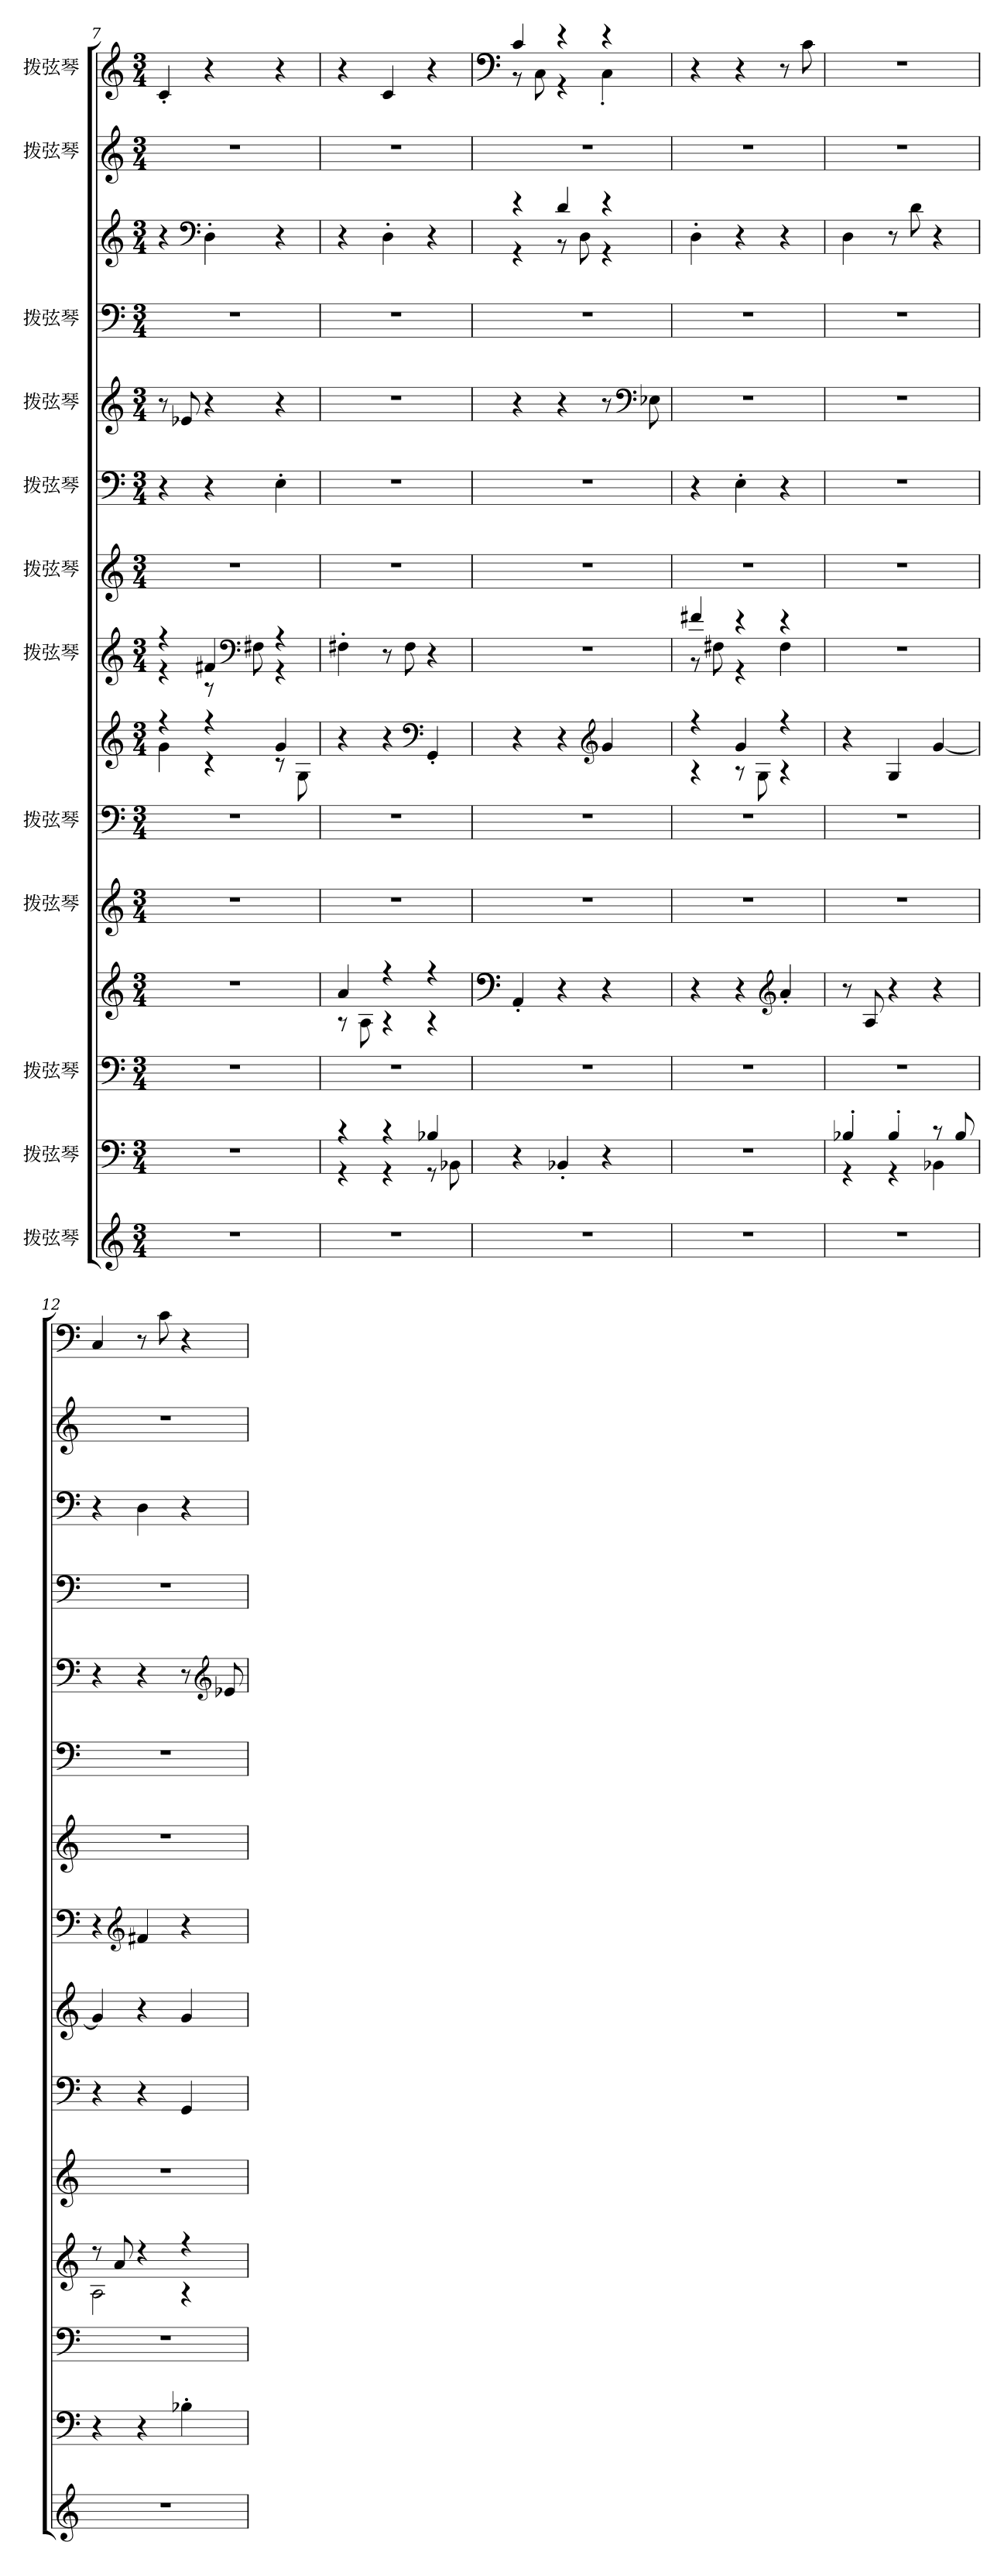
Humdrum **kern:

**kern	**kern	**kern	**kern	**kern	**kern	**kern	**kern	**kern	**kern	**kern	**kern	**kern	**kern	**kern
*part12	*part11	*part10	*part10	*part9	*part8	*part8	*part7	*part6	*part5	*part4	*part3	*part3	*part2	*part1
*staff15	*staff14	*staff13	*staff12	*staff11	*staff10	*staff9	*staff8	*staff7	*staff6	*staff5	*staff4	*staff3	*staff2	*staff1
*I"拨弦琴	*I"拨弦琴	*I"拨弦琴	*	*I"拨弦琴	*I"拨弦琴	*	*I"拨弦琴	*I"拨弦琴	*I"拨弦琴	*I"拨弦琴	*I"拨弦琴	*	*I"拨弦琴	*I"拨弦琴
*clefG2	*clefF4	*clefF4	*clefG2	*clefG2	*clefF4	*clefG2	*clefG2	*clefG2	*clefF4	*clefG2	*clefF4	*clefG2	*clefG2	*clefG2
*k[]	*k[]	*k[]	*k[]	*k[]	*k[]	*k[]	*k[]	*k[]	*k[]	*k[]	*k[]	*k[]	*k[]	*k[]
*M3/4	*M3/4	*M3/4	*M3/4	*M3/4	*M3/4	*M3/4	*M3/4	*M3/4	*M3/4	*M3/4	*M3/4	*M3/4	*M3/4	*M3/4
=7	=7	=7	=7	=7	=7	=7	=7	=7	=7	=7	=7	=7	=7	=7
*	*	*	*	*	*	*^	*^	*	*	*	*	*	*	*
2.r	2.r	2.r	2.r	2.r	2.r	4r	4g\	4r	4r	2.r	4r	8r	2.r	4r	2.r	4c'/
.	.	.	.	.	.	.	.	.	.	.	.	8e-X/	.	.	.	.
*	*	*	*	*	*	*	*	*	*	*	*	*	*	*clefF4	*	*
.	.	.	.	.	.	4r	4r	4f#X/	8r	.	4r	4r	.	4D'\	.	4r
*	*	*	*	*	*	*	*	*clefF4	*	*	*	*	*	*	*	*
.	.	.	.	.	.	.	.	.	8F#X\	.	.	.	.	.	.	.
.	.	.	.	.	.	4g/	8r	4r	4r	.	4E'\	4r	.	4r	.	4r
.	.	.	.	.	.	.	8G\	.	.	.	.	.	.	.	.	.
*	*	*	*	*	*	*v	*v	*	*	*	*	*	*	*	*	*
*	*	*	*	*	*	*	*v	*v	*	*	*	*	*	*	*
=8	=8	=8	=8	=8	=8	=8	=8	=8	=8	=8	=8	=8	=8	=8
*	*^	*	*^	*	*	*	*	*	*	*	*	*	*	*
2.r	4r	4r	2.r	4a/	8r	2.r	2.r	4r	4F#X'\	2.r	2.r	2.r	2.r	4r	2.r	4r
.	.	.	.	.	8A\	.	.	.	.	.	.	.	.	.	.	.
.	4r	4r	.	4r	4r	.	.	4r	8r	.	.	.	.	4D'\	.	4c/
.	.	.	.	.	.	.	.	.	8F#\	.	.	.	.	.	.	.
*	*	*	*	*	*	*	*	*clefF4	*	*	*	*	*	*	*	*
.	4B-X/	8r	.	4r	4r	.	.	4GG'/	4r	.	.	.	.	4r	.	4r
.	.	8BB-X\	.	.	.	.	.	.	.	.	.	.	.	.	.	.
*	*v	*v	*	*v	*v	*	*	*	*	*	*	*	*	*	*	*
=9	=9	=9	=9	=9	=9	=9	=9	=9	=9	=9	=9	=9	=9	=9
*	*	*	*clefF4	*	*	*	*	*	*	*	*	*	*	*clefF4
*	*	*	*	*	*	*	*	*	*	*	*	*^	*	*^
2.r	4r	2.r	4AA'/	2.r	2.r	4r	2.r	2.r	2.r	4r	2.r	4r	4r	2.r	4c/	8r
.	.	.	.	.	.	.	.	.	.	.	.	.	.	.	.	8C\
.	4BB-X'/	.	4r	.	.	4r	.	.	.	4r	.	4d/	8r	.	4r	4r
.	.	.	.	.	.	.	.	.	.	.	.	.	8D\	.	.	.
*	*	*	*	*	*	*clefG2	*	*	*	*	*	*	*	*	*	*
.	4r	.	4r	.	.	4g/	.	.	.	8r	.	4r	4r	.	4r	4C'\
*	*	*	*	*	*	*	*	*	*	*clefF4	*	*	*	*	*	*
.	.	.	.	.	.	.	.	.	.	8E-X\	.	.	.	.	.	.
*	*	*	*	*	*	*	*	*	*	*	*	*v	*v	*	*v	*v
!!LO:PB:g=z
=10	=10	=10	=10	=10	=10	=10	=10	=10	=10	=10	=10	=10	=10	=10
*	*	*	*	*	*	*^	*^	*	*	*	*	*	*	*
2.r	2.r	2.r	4r	2.r	2.r	4r	4r	4f#X/	8r	2.r	4r	2.r	2.r	4D'\	2.r	4r
.	.	.	.	.	.	.	.	.	8F#X\	.	.	.	.	.	.	.
.	.	.	4r	.	.	4g/	8r	4r	4r	.	4E'\	.	.	4r	.	4r
.	.	.	.	.	.	.	8G\	.	.	.	.	.	.	.	.	.
*	*	*	*clefG2	*	*	*	*	*	*	*	*	*	*	*	*	*
.	.	.	4a'/	.	.	4r	4r	4r	4F#\	.	4r	.	.	4r	.	8r
.	.	.	.	.	.	.	.	.	.	.	.	.	.	.	.	8c\
*	*	*	*	*	*	*v	*v	*	*	*	*	*	*	*	*	*
*	*	*	*	*	*	*	*v	*v	*	*	*	*	*	*	*
=11	=11	=11	=11	=11	=11	=11	=11	=11	=11	=11	=11	=11	=11	=11
*	*^	*	*	*	*	*	*	*	*	*	*	*	*	*
2.r	4B-X'/	4r	2.r	8r	2.r	2.r	4r	2.r	2.r	2.r	2.r	2.r	4D\	2.r	2.r
.	.	.	.	8A/	.	.	.	.	.	.	.	.	.	.	.
.	4B-'/	4r	.	4r	.	.	4G/	.	.	.	.	.	8r	.	.
.	.	.	.	.	.	.	.	.	.	.	.	.	8d\	.	.
.	8r	4BB-X\	.	4r	.	.	[4g/	.	.	.	.	.	4r	.	.
.	8B-/	.	.	.	.	.	.	.	.	.	.	.	.	.	.
*	*v	*v	*	*	*	*	*	*	*	*	*	*	*	*	*
=12	=12	=12	=12	=12	=12	=12	=12	=12	=12	=12	=12	=12	=12	=12
*	*	*	*^	*	*	*	*	*	*	*	*	*	*	*
2.r	4r	2.r	8r	2A\	2.r	4r	4g/]	4r	2.r	2.r	4r	2.r	4r	2.r	4C/
.	.	.	8a/	.	.	.	.	.	.	.	.	.	.	.	.
*	*	*	*	*	*	*	*	*clefG2	*	*	*	*	*	*	*
.	4r	.	4r	.	.	4r	4r	4f#X/	.	.	4r	.	4D\	.	8r
.	.	.	.	.	.	.	.	.	.	.	.	.	.	.	8c\
.	4B-X'\	.	4r	4r	.	4GG/	4g/	4r	.	.	8r	.	4r	.	4r
*	*	*	*	*	*	*	*	*	*	*	*clefG2	*	*	*	*
.	.	.	.	.	.	.	.	.	.	.	8e-X/	.	.	.	.
*	*	*	*v	*v	*	*	*	*	*	*	*	*	*	*	*
=	=	=	=	=	=	=	=	=	=	=	=	=	=	=
*-	*-	*-	*-	*-	*-	*-	*-	*-	*-	*-	*-	*-	*-	*-
